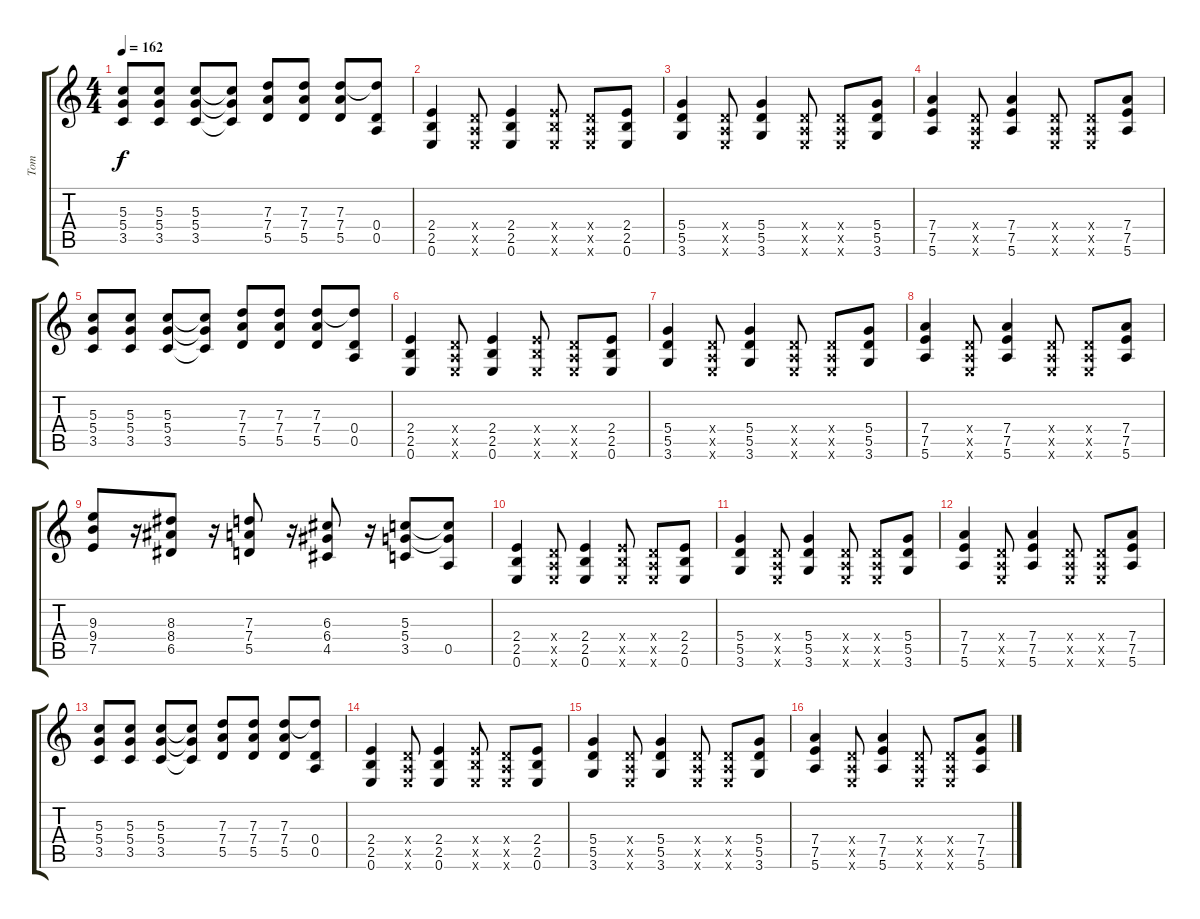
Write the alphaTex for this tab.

\track ("Tom" "Tom") {instrument distortionguitar}
\staff {score tabs}
\tuning (E4 B3 G3 D3 A2 E2) {hide}
\ts (4 4)
\tempo 162
\clef g2
\ks c
(5.3 5.4 3.5).8{dy f} (5.3 5.4 3.5).8 (5.3 5.4 3.5).8 (5.3{t} 5.4{t} 3.5{t}).8 (7.3 7.4 5.5).8 (7.3 7.4 5.5).8 (7.3 7.4 5.5).8 (7.3{t} 0.4 0.5).8 |
(2.4 2.5 0.6).4 (0.4{x} 0.5{x} 0.6{x}).8 (2.4 2.5 0.6).4 (2.4{x} 2.5{x} 0.6{x}).8 (0.4{x} 0.5{x} 0.6{x}).8 (2.4 2.5 0.6).8 |
(5.4 5.5 3.6).4 (0.4{x} 0.5{x} 0.6{x}).8 (5.4 5.5 3.6).4 (0.4{x} 0.5{x} 0.6{x}).8 (0.4{x} 0.5{x} 0.6{x}).8 (5.4 5.5 3.6).8 |
(7.4 7.5 5.6).4 (0.4{x} 0.5{x} 0.6{x}).8 (7.4 7.5 5.6).4 (0.4{x} 0.5{x} 0.6{x}).8 (0.4{x} 0.5{x} 0.6{x}).8 (7.4 7.5 5.6).8 |
(5.3 5.4 3.5).8 (5.3 5.4 3.5).8 (5.3 5.4 3.5).8 (5.3{t} 5.4{t} 3.5{t}).8 (7.3 7.4 5.5).8 (7.3 7.4 5.5).8 (7.3 7.4 5.5).8 (7.3{t} 0.4 0.5).8 |
(2.4 2.5 0.6).4 (0.4{x} 0.5{x} 0.6{x}).8 (2.4 2.5 0.6).4 (2.4{x} 2.5{x} 0.6{x}).8 (0.4{x} 0.5{x} 0.6{x}).8 (2.4 2.5 0.6).8 |
(5.4 5.5 3.6).4 (0.4{x} 0.5{x} 0.6{x}).8 (5.4 5.5 3.6).4 (0.4{x} 0.5{x} 0.6{x}).8 (0.4{x} 0.5{x} 0.6{x}).8 (5.4 5.5 3.6).8 |
(7.4 7.5 5.6).4 (0.4{x} 0.5{x} 0.6{x}).8 (7.4 7.5 5.6).4 (0.4{x} 0.5{x} 0.6{x}).8 (0.4{x} 0.5{x} 0.6{x}).8 (7.4 7.5 5.6).8 |
(9.3 9.4 7.5).8 r.16 (8.3 8.4 6.5).8 r.16 (7.3 7.4 5.5).8 r.16 (6.3 6.4 4.5).8 r.16 (5.3 5.4 3.5).8 (5.3{t} 5.4{t} 0.5).8 |
(2.4 2.5 0.6).4 (0.4{x} 0.5{x} 0.6{x}).8 (2.4 2.5 0.6).4 (2.4{x} 2.5{x} 0.6{x}).8 (0.4{x} 0.5{x} 0.6{x}).8 (2.4 2.5 0.6).8 |
(5.4 5.5 3.6).4 (0.4{x} 0.5{x} 0.6{x}).8 (5.4 5.5 3.6).4 (0.4{x} 0.5{x} 0.6{x}).8 (0.4{x} 0.5{x} 0.6{x}).8 (5.4 5.5 3.6).8 |
(7.4 7.5 5.6).4 (0.4{x} 0.5{x} 0.6{x}).8 (7.4 7.5 5.6).4 (0.4{x} 0.5{x} 0.6{x}).8 (0.4{x} 0.5{x} 0.6{x}).8 (7.4 7.5 5.6).8 |
(5.3 5.4 3.5).8 (5.3 5.4 3.5).8 (5.3 5.4 3.5).8 (5.3{t} 5.4{t} 3.5{t}).8 (7.3 7.4 5.5).8 (7.3 7.4 5.5).8 (7.3 7.4 5.5).8 (7.3{t} 0.4 0.5).8 |
(2.4 2.5 0.6).4 (0.4{x} 0.5{x} 0.6{x}).8 (2.4 2.5 0.6).4 (2.4{x} 2.5{x} 0.6{x}).8 (0.4{x} 0.5{x} 0.6{x}).8 (2.4 2.5 0.6).8 |
(5.4 5.5 3.6).4 (0.4{x} 0.5{x} 0.6{x}).8 (5.4 5.5 3.6).4 (0.4{x} 0.5{x} 0.6{x}).8 (0.4{x} 0.5{x} 0.6{x}).8 (5.4 5.5 3.6).8 |
(7.4 7.5 5.6).4 (0.4{x} 0.5{x} 0.6{x}).8 (7.4 7.5 5.6).4 (0.4{x} 0.5{x} 0.6{x}).8 (0.4{x} 0.5{x} 0.6{x}).8 (7.4 7.5 5.6).8
